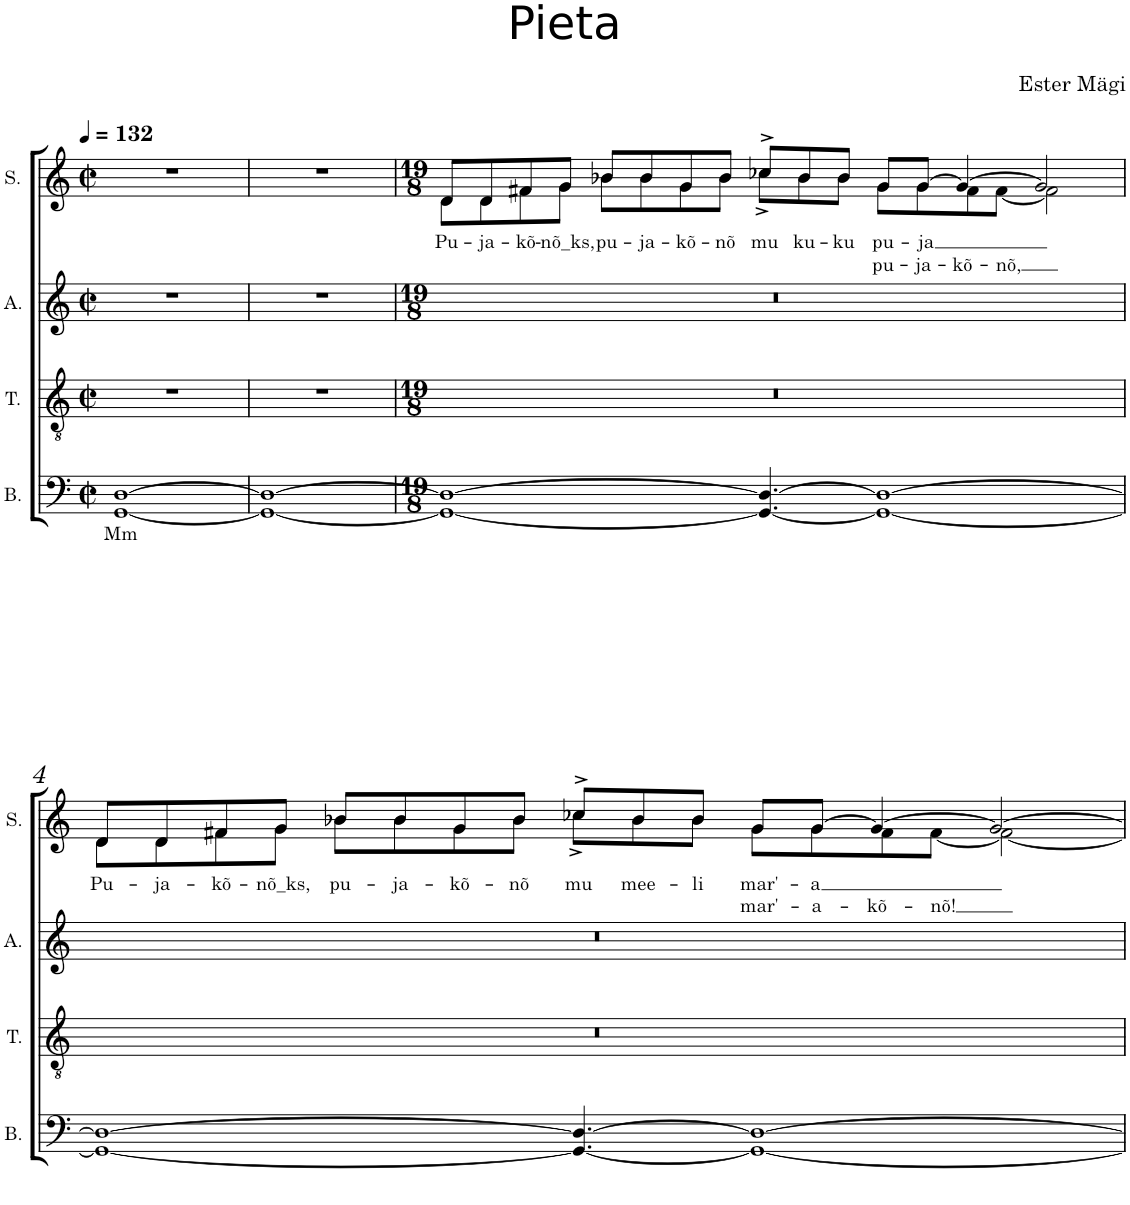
**kern	**text	**kern	**kern	**kern	**text	**text
*part4	*part4	*part3	*part2	*part1	*part1	*part1
*staff4	*staff4	*staff3	*staff2	*staff1	*staff1	*staff1
*I"B.	*	*I"T.	*I"A.	*I"S.	*	*
*I'B.	*	*I'T.	*I'A.	*I'S.	*	*
*clefF4	*	*clefGv2	*clefG2	*clefG2	*	*
*k[]	*	*k[]	*k[]	*k[]	*	*
*M2/2	*	*M2/2	*M2/2	*M2/2	*	*
*met(c|)	*	*met(c|)	*met(c|)	*met(c|)	*	*
*MM132	*	*MM132	*MM132	*MM132	*	*
=1	=1	=1	=1	=1	=1	=1
!	!LO:LY:b	!	!	!	!	!
[1GG [1D	Mm	1r	1r	1r	.	.
=2	=2	=2	=2	=2	=2	=2
1GG_ 1D_	.	1r	1r	1r	.	.
=3	=3	=3	=3	=3	=3	=3
*M19/8	*	*M19/8	*M19/8	*M19/8	*	*
!	!	!	!	!	!LO:LY:b	!
*	*	*	*	*^	*	*
1GG_ 1D_	.	8%19r	8%19r	8d/L	8d\L	Pu-	.
!	!	!	!	!	!	!LO:LY:b	!
.	.	.	.	8d/	8d\	-ja-	.
!	!	!	!	!	!	!LO:LY:b	!
.	.	.	.	8f#X/	8f#\	-kõ-	.
!	!	!	!	!	!	!LO:LY:b	!
.	.	.	.	8g/J	8g\J	-nõ_ks,	.
!	!	!	!	!	!	!LO:LY:b	!
.	.	.	.	8b-X/L	8b-\L	pu-	.
!	!	!	!	!	!	!LO:LY:b	!
.	.	.	.	8b-/	8b-\	-ja-	.
!	!	!	!	!	!	!LO:LY:b	!
.	.	.	.	8g/	8g\	-kõ-	.
!	!	!	!	!	!	!LO:LY:b	!
.	.	.	.	8b-/J	8b-\J	-nõ	.
!	!	!	!	!	!	!LO:LY:b	!
4.GG/_ 4.D/_	.	.	.	8cc-X^/L	8cc-X^\L	mu	.
!	!	!	!	!	!	!LO:LY:b	!
.	.	.	.	8b-/	8b-\	ku-	.
!	!	!	!	!	!	!LO:LY:b	!
.	.	.	.	8b-/J	8b-\J	-ku	.
!	!	!	!	!	!	!LO:LY:b	!
!	!	!	!	!	!	!	!LO:LY:b
1GG_ 1D_	.	.	.	8g/L	8g\L	.	pu-
!	!	!	!	!	!	!LO:LY:b	!
!	!	!	!	!	!	!	!LO:LY:b
.	.	.	.	[8g/J	8g\	.	-ja-
!	!	!	!	!	!	!	!LO:LY:b
.	.	.	.	4g/_	8f#\	.	-kõ-
!	!	!	!	!	!	!	!LO:LY:b
.	.	.	.	.	[8f#\J	.	-nõ,
.	.	.	.	2g/]	2f#\]	.	.
!!LO:LB:g=z	!!
=4	=4	=4	=4	=4	=4	=4	=4
!	!	!	!	!	!	!LO:LY:b	!
1GG_ 1D_	.	8%19r	8%19r	8d/L	8d\L	Pu-	.
!	!	!	!	!	!	!LO:LY:b	!
.	.	.	.	8d/	8d\	-ja-	.
!	!	!	!	!	!	!LO:LY:b	!
.	.	.	.	8f#X/	8f#\	-kõ-	.
!	!	!	!	!	!	!LO:LY:b	!
.	.	.	.	8g/J	8g\J	-nõ_ks,	.
!	!	!	!	!	!	!LO:LY:b	!
.	.	.	.	8b-X/L	8b-\L	pu-	.
!	!	!	!	!	!	!LO:LY:b	!
.	.	.	.	8b-/	8b-\	-ja-	.
!	!	!	!	!	!	!LO:LY:b	!
.	.	.	.	8g/	8g\	-kõ-	.
!	!	!	!	!	!	!LO:LY:b	!
.	.	.	.	8b-/J	8b-\J	-nõ	.
!	!	!	!	!	!	!LO:LY:b	!
4.GG/_ 4.D/_	.	.	.	8cc-X^/L	8cc-X^\L	mu	.
!	!	!	!	!	!	!LO:LY:b	!
.	.	.	.	8b-/	8b-\	mee-	.
!	!	!	!	!	!	!LO:LY:b	!
.	.	.	.	8b-/J	8b-\J	-li	.
!	!	!	!	!	!	!LO:LY:b	!
!	!	!	!	!	!	!	!LO:LY:b
1GG_ 1D_	.	.	.	8g/L	8g\L	.	mar'-
!	!	!	!	!	!	!LO:LY:b	!
!	!	!	!	!	!	!	!LO:LY:b
.	.	.	.	[8g/J	8g\	.	-a-
!	!	!	!	!	!	!	!LO:LY:b
.	.	.	.	4g/_	8f#\	.	-kõ-
!	!	!	!	!	!	!	!LO:LY:b
.	.	.	.	.	[8f#\J	.	-nõ!
.	.	.	.	2g/_	2f#\_	.	.
*	*	*	*	*v	*v	*	*
=	=	=	=	=	=	=
*-	*-	*-	*-	*-	*-	*-
